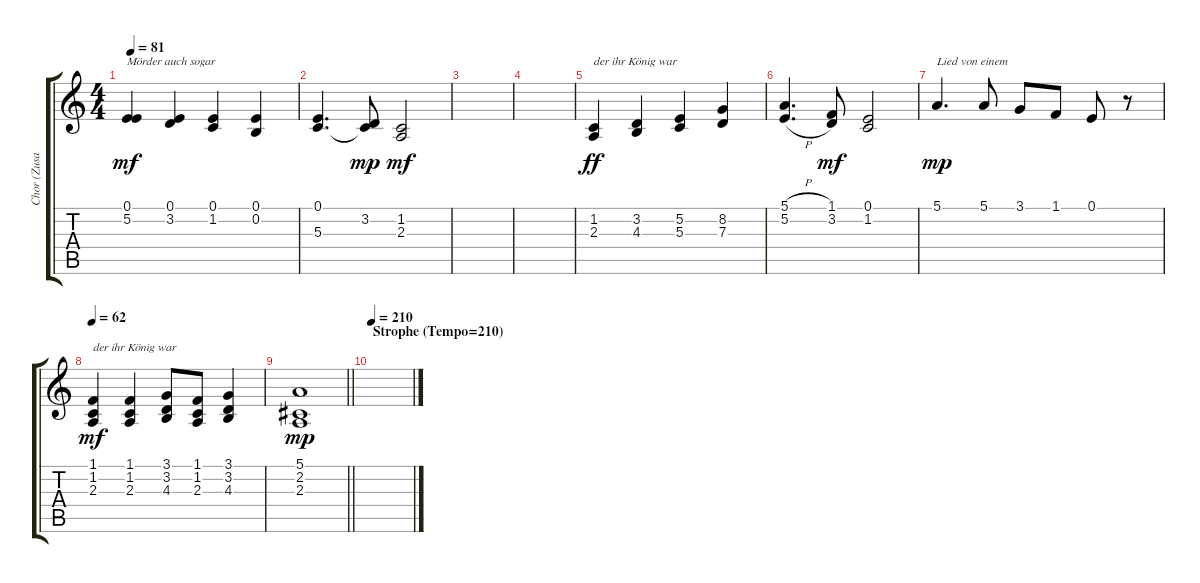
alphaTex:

\track ("Chor (Zusatz)" "Chor (Zusa") {instrument lead6voice}
\staff {score tabs}
\tuning (E4 B3 G3 D3 A2 E2) {hide}
\ts (4 4)
\tempo 81
\clef g2
\ks c
(0.1 5.2).4{txt "Mörder auch sogar" dy mf} (0.1 3.2).4 (0.1 1.2).4 (0.1 0.2).4 |
(0.1 5.3).4{d} (3.2 5.3{t}).8{dy mp} (1.2 2.3).2{dy mf} |
|
|
(1.2 2.3).4{txt "der ihr König war" dy ff} (3.2 4.3).4 (5.2 5.3).4 (8.2 7.3).4 |
(5.1{h} 5.2{h}).4{d} (1.1 3.2).8{dy mf} (0.1 1.2).2 |
5.1.4{d txt "Lied von einem" dy mp} 5.1.8 3.1.8 1.1.8 0.1.8 r.8 |
\tempo 62
(1.1 1.2 2.3).4{txt "der ihr König war" dy mf} (1.1 1.2 2.3).4 (3.1 3.2 4.3).8 (1.1 1.2 2.3).8 (3.1 3.2 4.3).4 |
\barLineRight lightlight
(5.1 2.2 2.3).1{dy mp} |
\section ("" "Strophe (Tempo=210)")
\tempo 210
